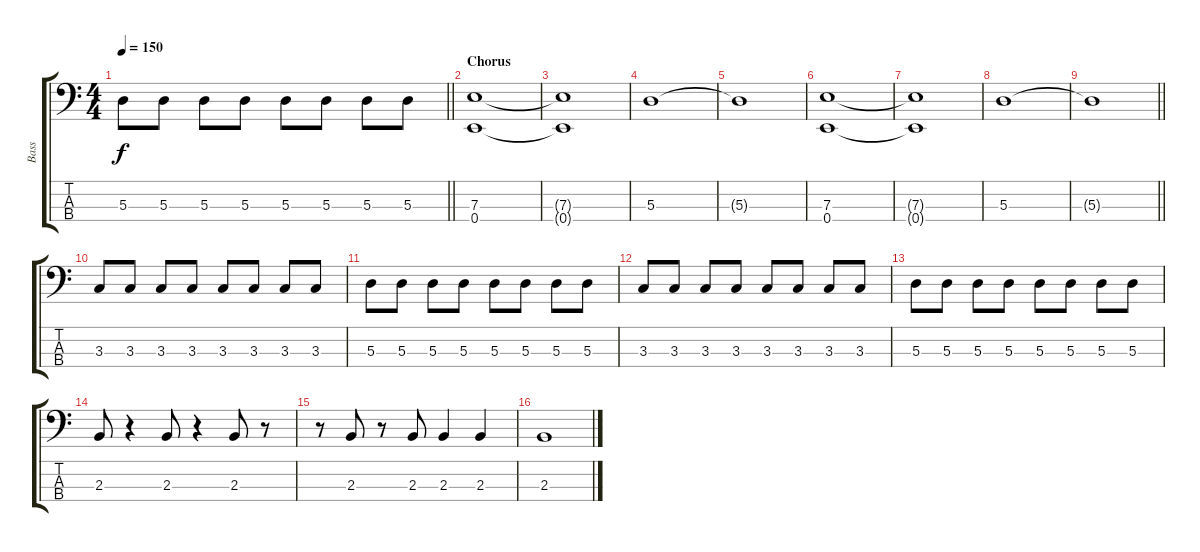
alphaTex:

\track ("Bass" "Bass") {instrument electricbasspick}
\staff {score tabs}
\tuning (G2 D2 A1 E1) {hide}
\ts (4 4)
\tempo 150
\clef f4
\barLineRight lightlight
\ks c
5.3.8{dy f} 5.3.8 5.3.8 5.3.8 5.3.8 5.3.8 5.3.8 5.3.8 |
\section ("" "Chorus")
(7.3 0.4).1 |
(7.3{t} 0.4{t}).1 |
5.3.1 |
5.3{t}.1 |
(7.3 0.4).1 |
(7.3{t} 0.4{t}).1 |
5.3.1 |
\barLineRight lightlight
5.3{t}.1 |
\section ("" "")
3.3.8 3.3.8 3.3.8 3.3.8 3.3.8 3.3.8 3.3.8 3.3.8 |
5.3.8 5.3.8 5.3.8 5.3.8 5.3.8 5.3.8 5.3.8 5.3.8 |
3.3.8 3.3.8 3.3.8 3.3.8 3.3.8 3.3.8 3.3.8 3.3.8 |
5.3.8 5.3.8 5.3.8 5.3.8 5.3.8 5.3.8 5.3.8 5.3.8 |
2.3.8 r.4 2.3.8 r.4 2.3.8 r.8 |
r.8 2.3.8 r.8 2.3.8 2.3.4 2.3.4 |
2.3.1
